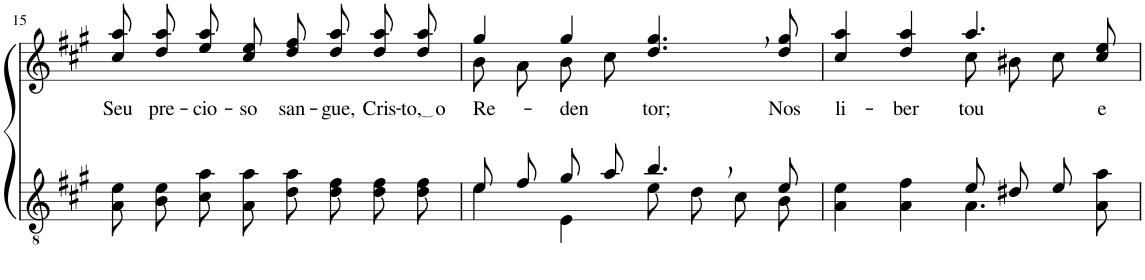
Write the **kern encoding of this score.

**kern	**kern	**text
*part2	*part1	*part1
*staff2	*staff1	*staff1
*I"Parte III e IV	*I"Parte I e II	*
!!LO:PB:g=z
*clefGv2	*clefG2	*
*Trd4c7	*Trd4c7	*
*k[f#c#g#]	*k[f#c#g#]	*
*M4/4	*M4/4	*
=15	=15	=15
!	!	!LO:LY:b
8A\ 8e\L	8cc#\ 8aa\L	Seu
!	!	!LO:LY:b
8B\ 8e\J	8dd\ 8aa\J	pre-
!	!	!LO:LY:b
8c#\ 8a\L	8ee\ 8aa\L	-cio-
!	!	!LO:LY:b
8A\ 8a\J	8cc#\ 8ee\J	-so
!	!	!LO:LY:b
8d\ 8a\L	8dd\ 8ff#\L	san-
!	!	!LO:LY:b
8d\ 8f#\J	8dd\ 8aa\J	-gue,
!	!	!LO:LY:b
8d\ 8f#\L	8dd\ 8aa\L	Cris-
!	!	!LO:LY:b
8d\ 8f#\J	8dd\ 8aa\J	to, o
=16	=16	=16
*^	*^	*
!	!	!	!	!LO:LY:b
8e/L	4e\	4gg#/	8b\L	Re-
8f#/J	.	.	8a\J	.
!	!	!	!	!LO:LY:b
8g#/L	4E\	4gg#/	8b\L	-den-
8a/J	.	.	8cc#\J	.
!	!	!	!	!LO:LY:b
4.b,/	8e\L	4.dd/, 4.gg#/,	2ryy	-tor;
.	8d\J	.	.	.
.	8c#\L	.	.	.
!	!	!	!	!LO:LY:b
8e/	8B\J	8dd/ 8gg#/	.	Nos
=17	=17	=17	=17	=17
!	!	!	!	!LO:LY:b
2ryy	4A\ 4e\	4cc#/ 4aa/	2ryy	li-
!	!	!	!	!LO:LY:b
.	4A\ 4f#\	4dd/ 4aa/	.	-ber-
!	!	!	!	!LO:LY:b
8e/L	4.A\	4.aa/	8cc#\	-tou
8d#X/J	.	.	8b#X\L	.
8e/	.	.	8cc#\J	.
!	!	!	!	!LO:LY:b
8ryy	8A\ 8a\	8cc#/ 8ee/	8ryy	e
*v	*v	*	*	*
*	*v	*v	*
=	=	=
*-	*-	*-
